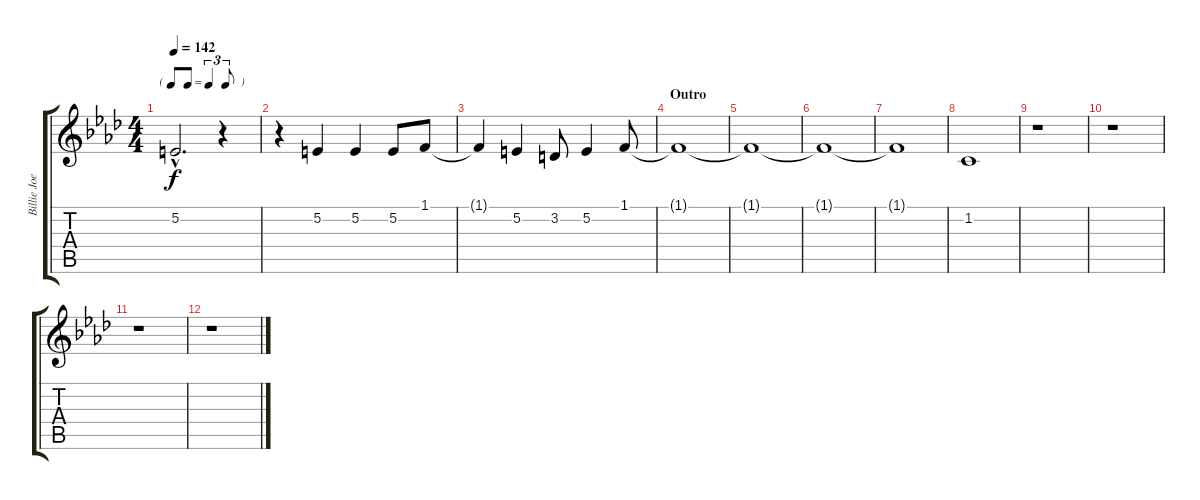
\track ("Billie Joe Armstrong (Lead Vocals)" "Billie Joe") {instrument trumpet}
\staff {score tabs}
\tuning (E4 B3 G3 D3 A2 E2) {hide}
\ts (4 4)
\tf triplet8th
\tempo 142
\clef g2
\ks ab
5.2{hac t}.2{d dy f} r.4 |
r.4 5.2.4 5.2.4 5.2.8 1.1.8 |
1.1{t}.4 5.2.4 3.2.8 5.2.4 1.1.8 |
\section ("" "Outro")
1.1{t}.1 |
1.1{t}.1 |
1.1{t}.1 |
1.1{t}.1 |
1.2.1 |
r.1 |
r.1 |
r.1 |
r.1
